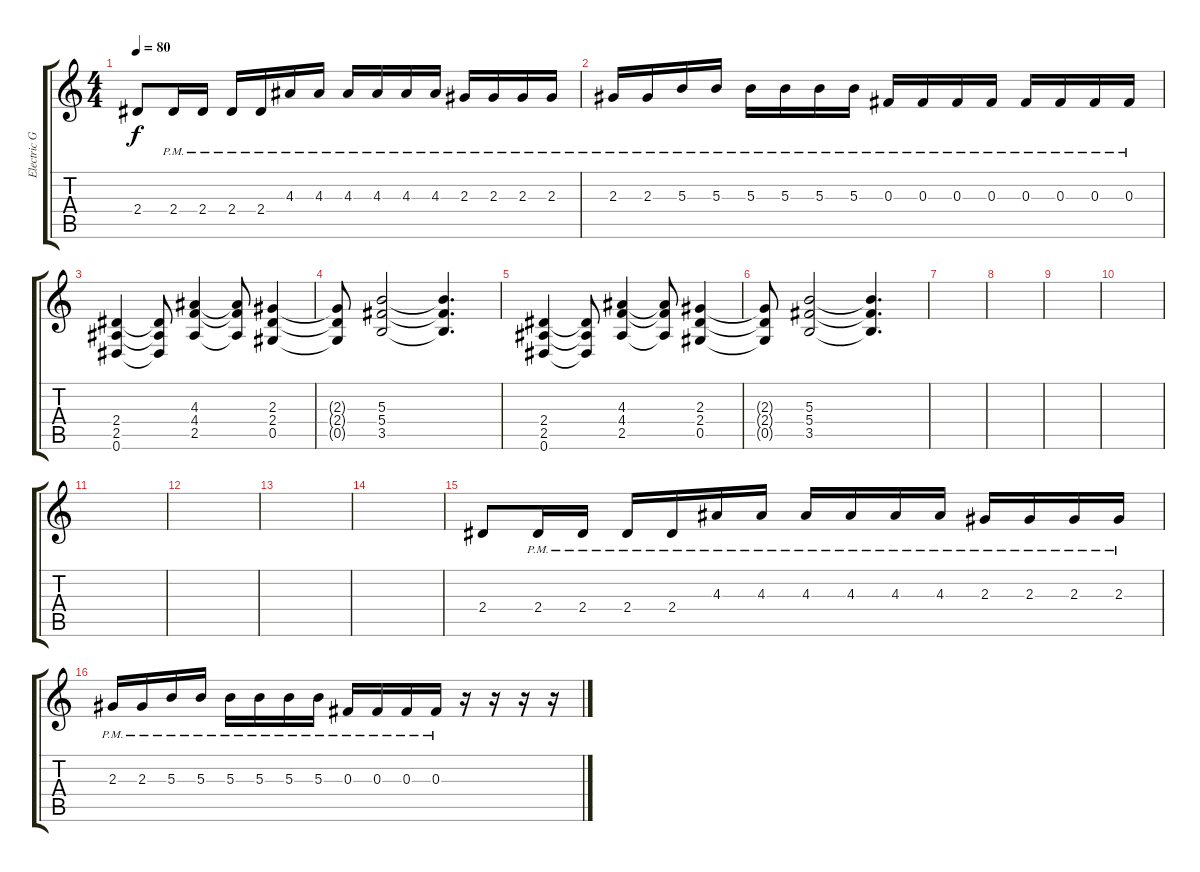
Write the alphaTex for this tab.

\track ("Electric Guitar" "Electric G") {instrument overdrivenguitar}
\staff {score tabs}
\tuning (Eb4 Bb3 Gb3 Db3 Ab2 Eb2) {hide}
\ts (4 4)
\tempo 80
\clef g2
\ks c
2.4.8{dy f} 2.4{pm}.16 2.4{pm}.16 2.4{pm}.16 2.4{pm}.16 4.3{pm}.16 4.3{pm}.16 4.3{pm}.16 4.3{pm}.16 4.3{pm}.16 4.3{pm}.16 2.3{pm}.16 2.3{pm}.16 2.3{pm}.16 2.3{pm}.16 |
2.3{pm}.16 2.3{pm}.16 5.3{pm}.16 5.3{pm}.16 5.3{pm}.16 5.3{pm}.16 5.3{pm}.16 5.3{pm}.16 0.3{pm}.16 0.3{pm}.16 0.3{pm}.16 0.3{pm}.16 0.3{pm}.16 0.3{pm}.16 0.3{pm}.16 0.3{pm}.16 |
(2.4 2.5 0.6).4 (2.4{t} 2.5{t} 0.6{t}).8 (4.3 4.4 2.5).4 (4.3{t} 4.4{t} 2.5{t}).8 (2.3 2.4 0.5).4 |
(2.3{t} 2.4{t} 0.5{t}).8 (5.3 5.4 3.5).2 (5.3{t} 5.4{t} 3.5{t}).4{d} |
(2.4 2.5 0.6).4 (2.4{t} 2.5{t} 0.6{t}).8 (4.3 4.4 2.5).4 (4.3{t} 4.4{t} 2.5{t}).8 (2.3 2.4 0.5).4 |
(2.3{t} 2.4{t} 0.5{t}).8 (5.3 5.4 3.5).2 (5.3{t} 5.4{t} 3.5{t}).4{d} |
|
|
|
|
|
|
|
|
2.4.8 2.4{pm}.16 2.4{pm}.16 2.4{pm}.16 2.4{pm}.16 4.3{pm}.16 4.3{pm}.16 4.3{pm}.16 4.3{pm}.16 4.3{pm}.16 4.3{pm}.16 2.3{pm}.16 2.3{pm}.16 2.3{pm}.16 2.3{pm}.16 |
2.3{pm}.16 2.3{pm}.16 5.3{pm}.16 5.3{pm}.16 5.3{pm}.16 5.3{pm}.16 5.3{pm}.16 5.3{pm}.16 0.3{pm}.16 0.3{pm}.16 0.3{pm}.16 0.3{pm}.16 r.16 r.16 r.16 r.16
